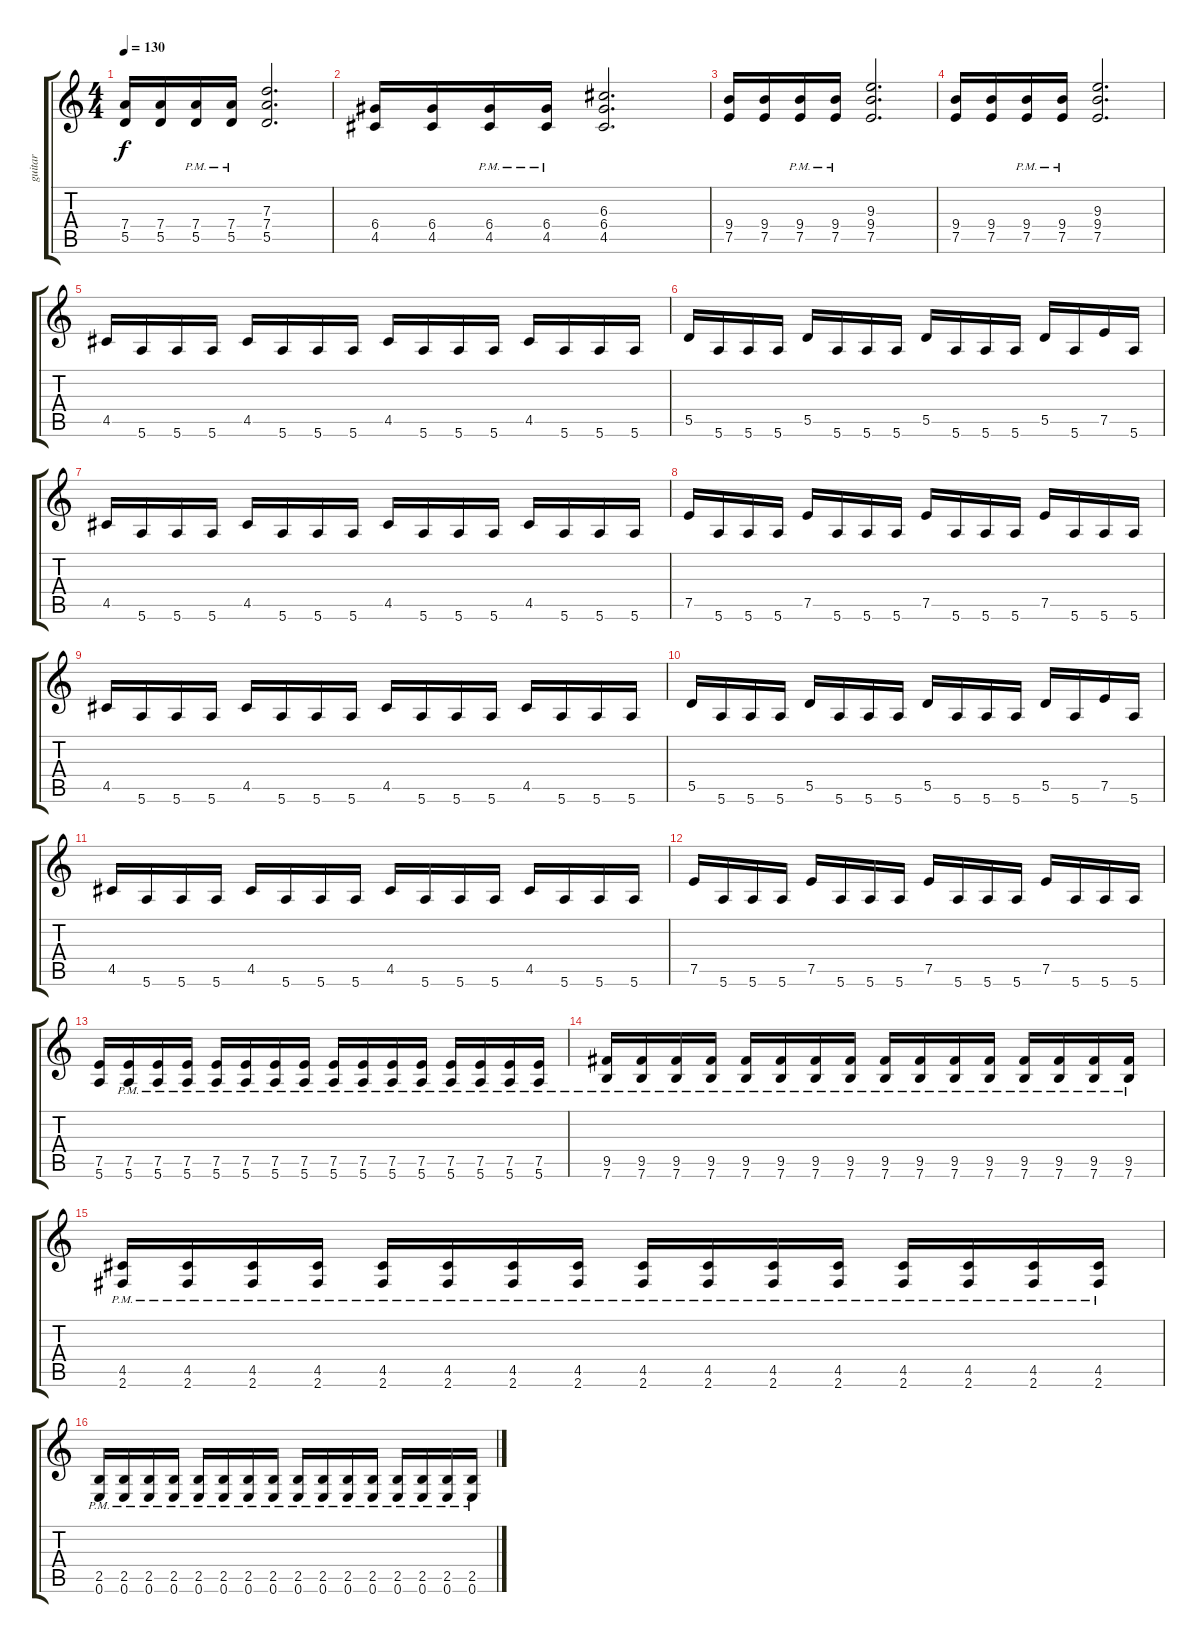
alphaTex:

\track ("guitar" "guitar") {instrument distortionguitar}
\staff {score tabs}
\tuning (E4 B3 G3 D3 A2 E2) {hide}
\ts (4 4)
\tempo 130
\clef g2
\ks c
(7.4 5.5).16{dy f} (7.4 5.5).16 (7.4{pm} 5.5{pm}).16 (7.4{pm} 5.5{pm}).16 (7.3 7.4 5.5).2{d} |
(6.4 4.5).16 (6.4 4.5).16 (6.4{pm} 4.5{pm}).16 (6.4{pm} 4.5{pm}).16 (6.3 6.4 4.5).2{d} |
(9.4 7.5).16 (9.4 7.5).16 (9.4{pm} 7.5{pm}).16 (9.4{pm} 7.5{pm}).16 (9.3 9.4 7.5).2{d} |
(9.4 7.5).16 (9.4 7.5).16 (9.4{pm} 7.5{pm}).16 (9.4{pm} 7.5{pm}).16 (9.3 9.4 7.5).2{d} |
4.5.16 5.6.16 5.6.16 5.6.16 4.5.16 5.6.16 5.6.16 5.6.16 4.5.16 5.6.16 5.6.16 5.6.16 4.5.16 5.6.16 5.6.16 5.6.16 |
5.5.16 5.6.16 5.6.16 5.6.16 5.5.16 5.6.16 5.6.16 5.6.16 5.5.16 5.6.16 5.6.16 5.6.16 5.5.16 5.6.16 7.5.16 5.6.16 |
4.5.16 5.6.16 5.6.16 5.6.16 4.5.16 5.6.16 5.6.16 5.6.16 4.5.16 5.6.16 5.6.16 5.6.16 4.5.16 5.6.16 5.6.16 5.6.16 |
7.5.16 5.6.16 5.6.16 5.6.16 7.5.16 5.6.16 5.6.16 5.6.16 7.5.16 5.6.16 5.6.16 5.6.16 7.5.16 5.6.16 5.6.16 5.6.16 |
4.5.16 5.6.16 5.6.16 5.6.16 4.5.16 5.6.16 5.6.16 5.6.16 4.5.16 5.6.16 5.6.16 5.6.16 4.5.16 5.6.16 5.6.16 5.6.16 |
5.5.16 5.6.16 5.6.16 5.6.16 5.5.16 5.6.16 5.6.16 5.6.16 5.5.16 5.6.16 5.6.16 5.6.16 5.5.16 5.6.16 7.5.16 5.6.16 |
4.5.16 5.6.16 5.6.16 5.6.16 4.5.16 5.6.16 5.6.16 5.6.16 4.5.16 5.6.16 5.6.16 5.6.16 4.5.16 5.6.16 5.6.16 5.6.16 |
7.5.16 5.6.16 5.6.16 5.6.16 7.5.16 5.6.16 5.6.16 5.6.16 7.5.16 5.6.16 5.6.16 5.6.16 7.5.16 5.6.16 5.6.16 5.6.16 |
(7.5 5.6).16 (7.5{pm} 5.6{pm}).16 (7.5{pm} 5.6{pm}).16 (7.5{pm} 5.6{pm}).16 (7.5{pm} 5.6{pm}).16 (7.5{pm} 5.6{pm}).16 (7.5{pm} 5.6{pm}).16 (7.5{pm} 5.6{pm}).16 (7.5{pm} 5.6{pm}).16 (7.5{pm} 5.6{pm}).16 (7.5{pm} 5.6{pm}).16 (7.5{pm} 5.6{pm}).16 (7.5{pm} 5.6{pm}).16 (7.5{pm} 5.6{pm}).16 (7.5{pm} 5.6{pm}).16 (7.5{pm} 5.6{pm}).16 |
(9.5{pm} 7.6{pm}).16 (9.5{pm} 7.6{pm}).16 (9.5{pm} 7.6{pm}).16 (9.5{pm} 7.6{pm}).16 (9.5{pm} 7.6{pm}).16 (9.5{pm} 7.6{pm}).16 (9.5{pm} 7.6{pm}).16 (9.5{pm} 7.6{pm}).16 (9.5{pm} 7.6{pm}).16 (9.5{pm} 7.6{pm}).16 (9.5{pm} 7.6{pm}).16 (9.5{pm} 7.6{pm}).16 (9.5{pm} 7.6{pm}).16 (9.5{pm} 7.6{pm}).16 (9.5{pm} 7.6{pm}).16 (9.5{pm} 7.6{pm}).16 |
(4.5{pm} 2.6{pm}).16 (4.5{pm} 2.6{pm}).16 (4.5{pm} 2.6{pm}).16 (4.5{pm} 2.6{pm}).16 (4.5{pm} 2.6{pm}).16 (4.5{pm} 2.6{pm}).16 (4.5{pm} 2.6{pm}).16 (4.5{pm} 2.6{pm}).16 (4.5{pm} 2.6{pm}).16 (4.5{pm} 2.6{pm}).16 (4.5{pm} 2.6{pm}).16 (4.5{pm} 2.6{pm}).16 (4.5{pm} 2.6{pm}).16 (4.5{pm} 2.6{pm}).16 (4.5{pm} 2.6{pm}).16 (4.5{pm} 2.6{pm}).16 |
(2.5{pm} 0.6{pm}).16 (2.5{pm} 0.6{pm}).16 (2.5{pm} 0.6{pm}).16 (2.5{pm} 0.6{pm}).16 (2.5{pm} 0.6{pm}).16 (2.5{pm} 0.6{pm}).16 (2.5{pm} 0.6{pm}).16 (2.5{pm} 0.6{pm}).16 (2.5{pm} 0.6{pm}).16 (2.5{pm} 0.6{pm}).16 (2.5{pm} 0.6{pm}).16 (2.5{pm} 0.6{pm}).16 (2.5{pm} 0.6{pm}).16 (2.5{pm} 0.6{pm}).16 (2.5{pm} 0.6{pm}).16 (2.5{pm} 0.6{pm}).16
